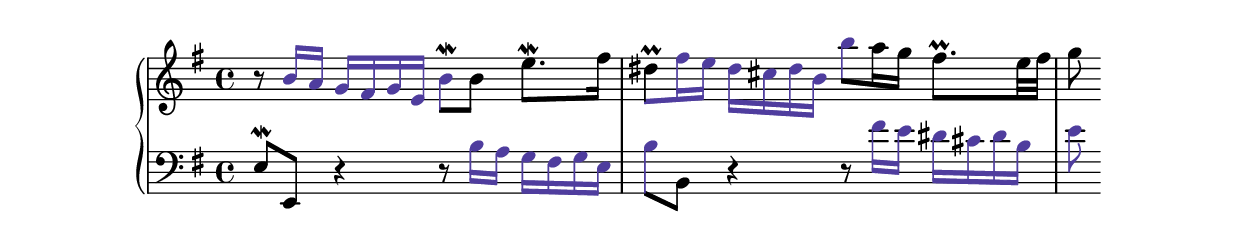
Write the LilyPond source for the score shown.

\language "english"
\include "lily/helper.ly"

global = {\key e \minor \time 4/4}

soprano = \relative {
  \highlight
  r8 b'16 a g fs g e
  \revert Beam.color
  b'8^\mordent
  \unhighlight
  b8 e8.^\mordent fs16 | % mm.1
  \highlight \revert NoteHead.color \revert Stem.color
  ds8^\prall
  \highlight
  fs16 e
  ds cs ds b
  \revert Beam.color
  b'8
  \unhighlight
  a16 g fs8.^\prall e32 fs | % mm.2
  g8
}

bass = \relative {
  e^\mordent e, r4 r8
  \highlight
  b''16 a g fs g e |
  \revert Beam.color
  b'8
  \unhighlight
  b, r4 r8
  \highlight
  fs''16 e ds cs ds b|
  e8
}

\score {
    \new PianoStaff <<
        \new Staff = "upper" << \global \bar "" \clef treble \new Voice { \soprano } >>
        \new Staff = "lower" << \global \bar "" \clef bass  \new Voice { \bass } >>
    >>

    \layout {
      \context {
        \Score
        \override SpacingSpanner spacing-increment = 0.6
      }
    }
}
